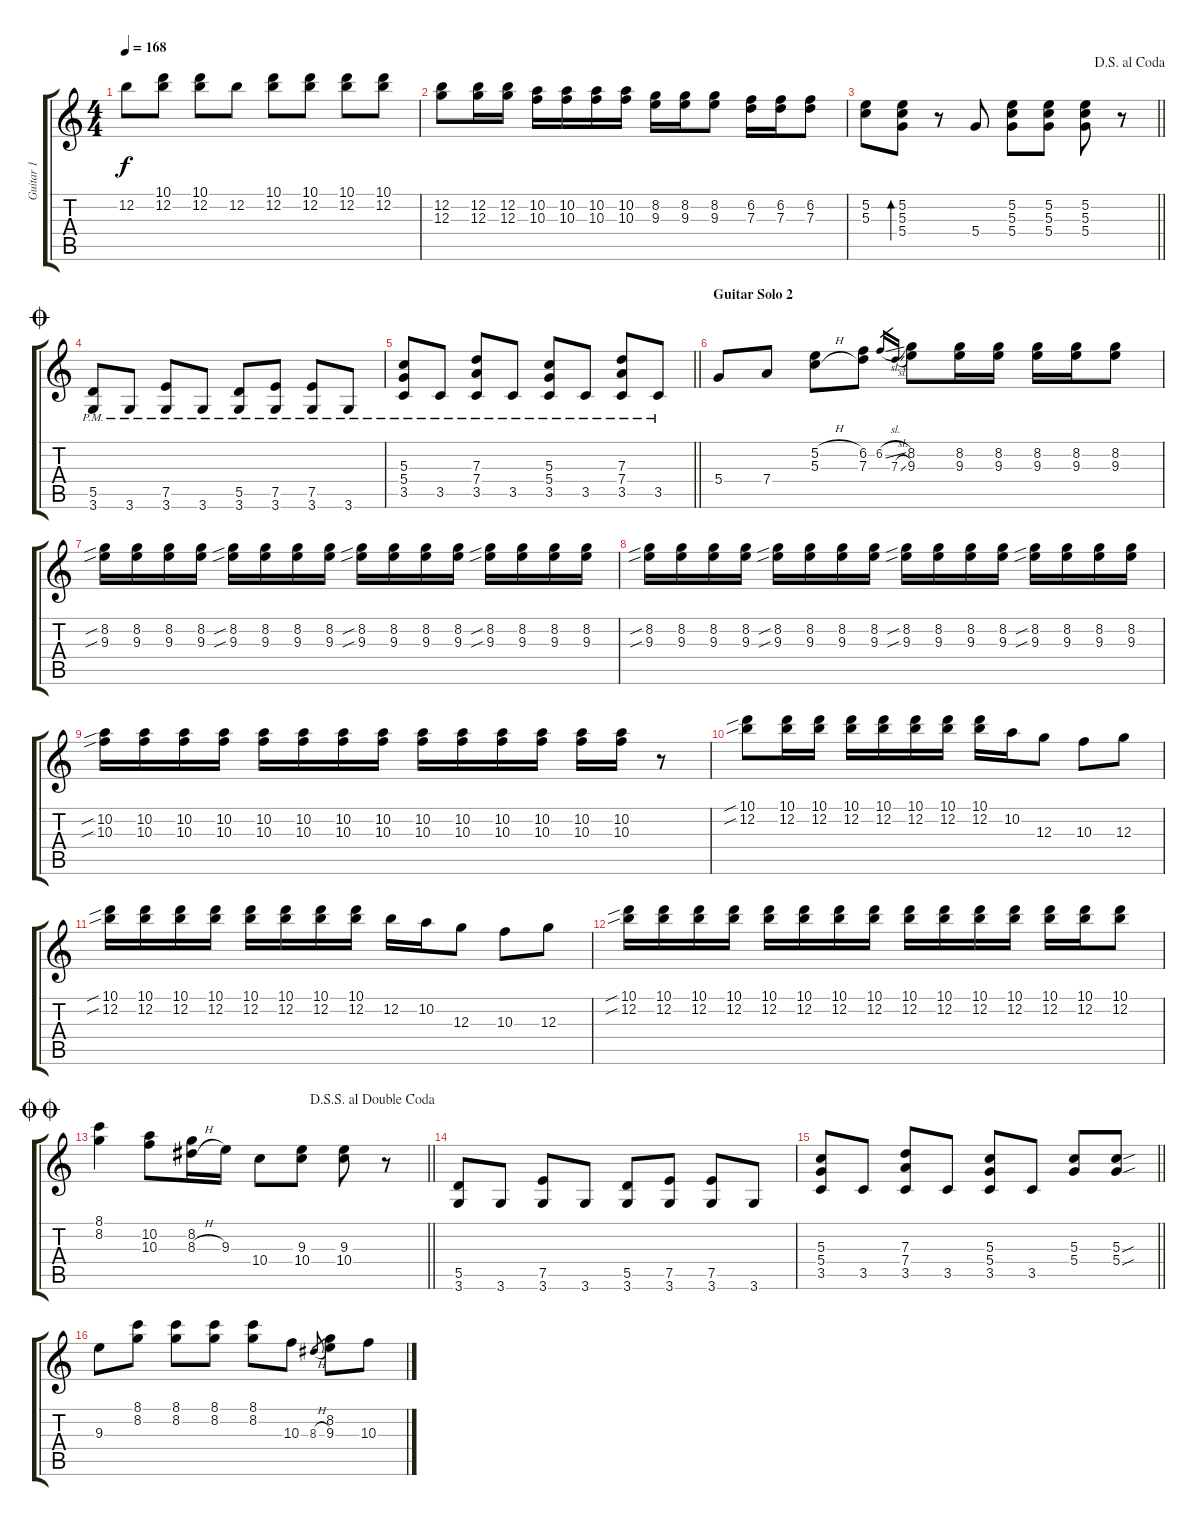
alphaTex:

\track ("Guitar 1" "Guitar 1") {instrument electricguitarclean}
\staff {score tabs}
\tuning (E4 B3 G3 D3 A2 E2) {hide}
\ts (4 4)
\tempo 168
\clef g2
\ks c
12.2.8{dy f} (10.1 12.2).8 (10.1 12.2).8 12.2.8 (10.1 12.2).8 (10.1 12.2).8 (10.1 12.2).8 (10.1 12.2).8 |
(12.2 12.3).8 (12.2 12.3).16 (12.2 12.3).16 (10.2 10.3).16 (10.2 10.3).16 (10.2 10.3).16 (10.2 10.3).16 (8.2 9.3).16 (8.2 9.3).16 (8.2 9.3).8 (6.2 7.3).16 (6.2 7.3).16 (6.2 7.3).8 |
\jump dalsegnoalcoda
\barLineRight lightlight
(5.2 5.3).8 (5.2 5.3 5.4).8{bd 30} r.8 5.4.8 (5.2 5.3 5.4).8 (5.2 5.3 5.4).8 (5.2 5.3 5.4).8 r.8 |
\jump coda
(5.5{pm} 3.6{pm}).8 3.6{pm}.8 (7.5{pm} 3.6{pm}).8 3.6{pm}.8 (5.5{pm} 3.6{pm}).8 (7.5{pm} 3.6{pm}).8 (7.5{pm} 3.6{pm}).8 3.6{pm}.8 |
\barLineRight lightlight
(5.3{pm} 5.4{pm} 3.5{pm}).8 3.5{pm}.8 (7.3{pm} 7.4{pm} 3.5{pm}).8 3.5{pm}.8 (5.3{pm} 5.4{pm} 3.5{pm}).8 3.5{pm}.8 (7.3{pm} 7.4{pm} 3.5{pm}).8 3.5{pm}.8 |
\section ("" "Guitar Solo 2")
5.4.8 7.4.8 (5.2{h} 5.3{h}).8 (6.2 7.3).8 6.2{sl}.16{gr} 7.3{sl}.16{gr} (8.2 9.3).8 (8.2 9.3).16 (8.2 9.3).16 (8.2 9.3).16 (8.2 9.3).16 (8.2 9.3).8 |
(8.2{sib} 9.3{sib}).16 (8.2 9.3).16 (8.2 9.3).16 (8.2 9.3).16 (8.2{sib} 9.3{sib}).16 (8.2 9.3).16 (8.2 9.3).16 (8.2 9.3).16 (8.2{sib} 9.3{sib}).16 (8.2 9.3).16 (8.2 9.3).16 (8.2 9.3).16 (8.2{sib} 9.3{sib}).16 (8.2 9.3).16 (8.2 9.3).16 (8.2 9.3).16 |
(8.2{sib} 9.3{sib}).16 (8.2 9.3).16 (8.2 9.3).16 (8.2 9.3).16 (8.2{sib} 9.3{sib}).16 (8.2 9.3).16 (8.2 9.3).16 (8.2 9.3).16 (8.2{sib} 9.3{sib}).16 (8.2 9.3).16 (8.2 9.3).16 (8.2 9.3).16 (8.2{sib} 9.3{sib}).16 (8.2 9.3).16 (8.2 9.3).16 (8.2 9.3).16 |
(10.2{sib} 10.3{sib}).16 (10.2 10.3).16 (10.2 10.3).16 (10.2 10.3).16 (10.2 10.3).16 (10.2 10.3).16 (10.2 10.3).16 (10.2 10.3).16 (10.2 10.3).16 (10.2 10.3).16 (10.2 10.3).16 (10.2 10.3).16 (10.2 10.3).16 (10.2 10.3).16 r.8 |
(10.1{sib} 12.2{sib}).8 (10.1 12.2).16 (10.1 12.2).16 (10.1 12.2).16 (10.1 12.2).16 (10.1 12.2).16 (10.1 12.2).16 (10.1 12.2).16 10.2.16 12.3.8 10.3.8 12.3.8 |
(10.1{sib} 12.2{sib}).16 (10.1 12.2).16 (10.1 12.2).16 (10.1 12.2).16 (10.1 12.2).16 (10.1 12.2).16 (10.1 12.2).16 (10.1 12.2).16 12.2.16 10.2.16 12.3.8 10.3.8 12.3.8 |
(10.1{sib} 12.2{sib}).16 (10.1 12.2).16 (10.1 12.2).16 (10.1 12.2).16 (10.1 12.2).16 (10.1 12.2).16 (10.1 12.2).16 (10.1 12.2).16 (10.1 12.2).16 (10.1 12.2).16 (10.1 12.2).16 (10.1 12.2).16 (10.1 12.2).16 (10.1 12.2).16 (10.1 12.2).8 |
\jump doublecoda
\jump dalsegnosegnoaldoublecoda
\barLineRight lightlight
(8.1 8.2).4 (10.2 10.3).8 (8.2 8.3{h}).16 9.3.16 10.4.8 (9.3 10.4).8 (9.3 10.4).8 r.8 |
(5.5 3.6).8 3.6.8 (7.5 3.6).8 3.6.8 (5.5 3.6).8 (7.5 3.6).8 (7.5 3.6).8 3.6.8 |
\barLineRight lightlight
(5.3 5.4 3.5).8 3.5.8 (7.3 7.4 3.5).8 3.5.8 (5.3 5.4 3.5).8 3.5.8 (5.3 5.4).8 (5.3{sou} 5.4{sou}).8 |
9.3.8 (8.1 8.2).8 (8.1 8.2).8 (8.1 8.2).8 (8.1 8.2).8 10.3.8 8.3{h}.8{gr} (8.2 9.3).8 10.3.8
